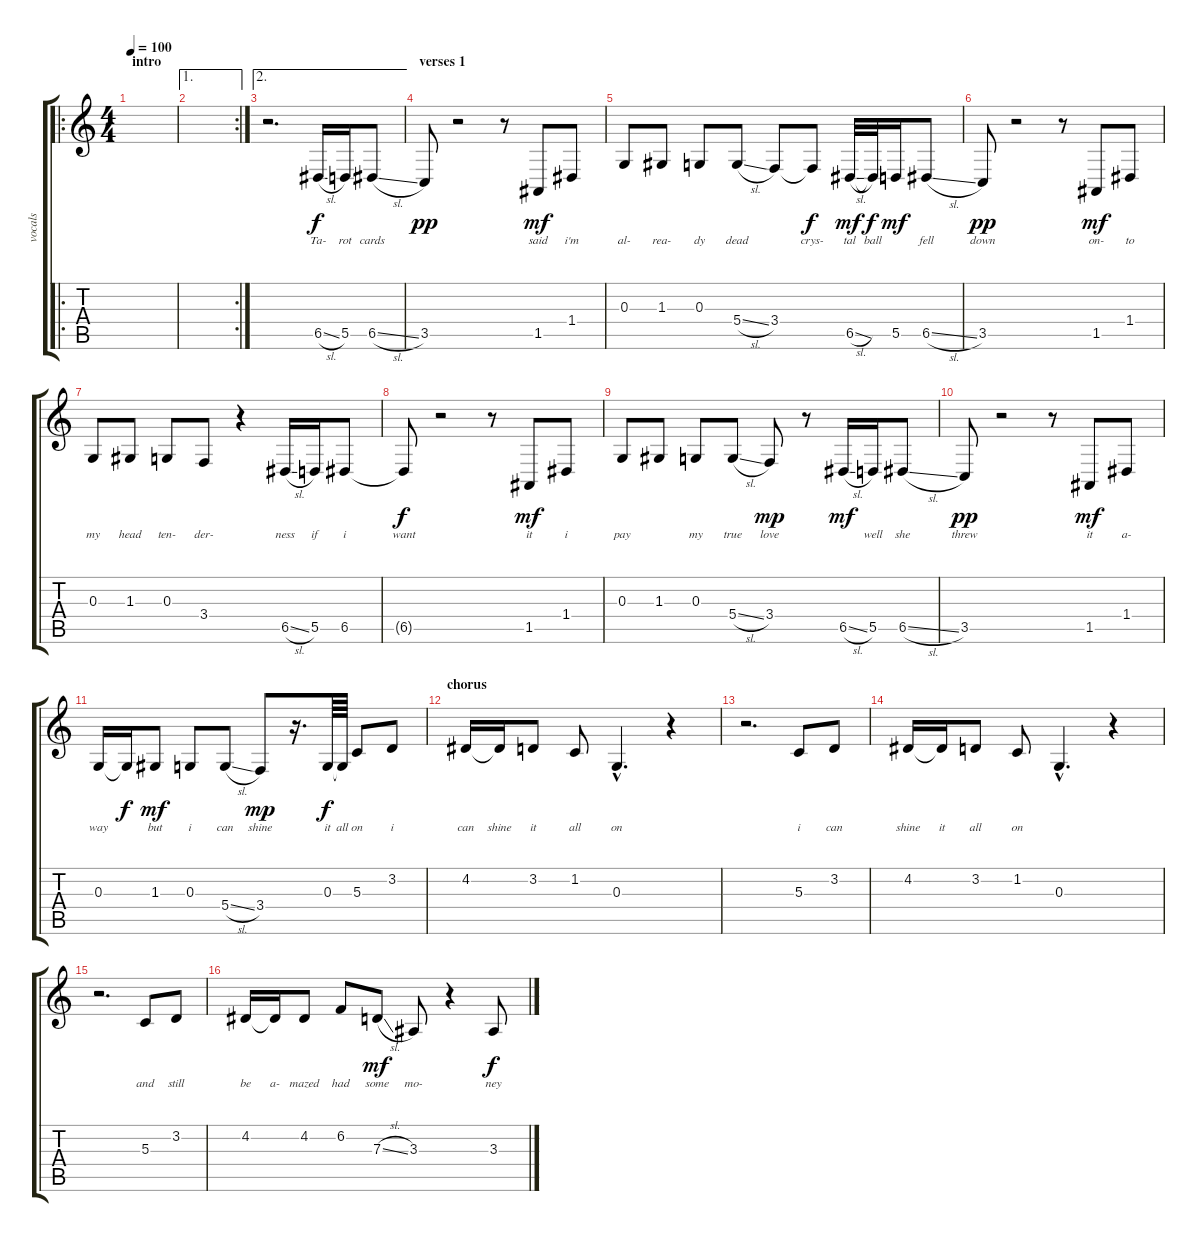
\track ("vocals" "vocals") {instrument flute}
\staff {score tabs}
\tuning (E4 B3 G3 D3 A2 E2) {hide}
\ro
\ts (4 4)
\section ("" "intro")
\tempo 100
\clef g2
\ks c
|
\ae 1
\rc 2
|
\ae 2
r.2{d} 6.5{sl}.16{lyrics (0 "Ta-") lyrics (1 "") lyrics (2 "") lyrics (3 "") lyrics (4 "")} 5.5.16{lyrics (0 "rot") lyrics (1 "") lyrics (2 "") lyrics (3 "") lyrics (4 "")} 6.5{sl}.8{lyrics (0 "cards") lyrics (1 "") lyrics (2 "") lyrics (3 "") lyrics (4 "")} |
\section ("" "verses 1")
3.5.8{lyrics (0 "") lyrics (1 "") lyrics (2 "") lyrics (3 "") lyrics (4 "") dy pp} r.2 r.8 1.5.8{lyrics (0 "said") lyrics (1 "") lyrics (2 "") lyrics (3 "") lyrics (4 "") dy mf} 1.4.8{lyrics (0 "i'm") lyrics (1 "") lyrics (2 "") lyrics (3 "") lyrics (4 "")} |
0.3.8{lyrics (0 "al-") lyrics (1 "") lyrics (2 "") lyrics (3 "") lyrics (4 "")} 1.3.8{lyrics (0 "rea-") lyrics (1 "") lyrics (2 "") lyrics (3 "") lyrics (4 "")} 0.3.8{lyrics (0 "dy") lyrics (1 "") lyrics (2 "") lyrics (3 "") lyrics (4 "")} 5.4{sl}.8{lyrics (0 "dead") lyrics (1 "") lyrics (2 "") lyrics (3 "") lyrics (4 "")} 3.4.8{lyrics (0 "") lyrics (1 "") lyrics (2 "") lyrics (3 "") lyrics (4 "")} 3.4{t}.8{lyrics (0 "crys-") lyrics (1 "") lyrics (2 "") lyrics (3 "") lyrics (4 "") dy f} 6.5{sl}.32{lyrics (0 "tal") lyrics (1 "") lyrics (2 "") lyrics (3 "") lyrics (4 "") dy mf} 6.5{t}.32{lyrics (0 "ball") lyrics (1 "") lyrics (2 "") lyrics (3 "") lyrics (4 "") dy f} 5.5.16{lyrics (0 "") lyrics (1 "") lyrics (2 "") lyrics (3 "") lyrics (4 "") dy mf} 6.5{sl}.8{lyrics (0 "fell") lyrics (1 "") lyrics (2 "") lyrics (3 "") lyrics (4 "")} |
3.5.8{lyrics (0 "down") lyrics (1 "") lyrics (2 "") lyrics (3 "") lyrics (4 "") dy pp} r.2 r.8 1.5.8{lyrics (0 "on-") lyrics (1 "") lyrics (2 "") lyrics (3 "") lyrics (4 "") dy mf} 1.4.8{lyrics (0 "to") lyrics (1 "") lyrics (2 "") lyrics (3 "") lyrics (4 "")} |
0.3.8{lyrics (0 "my") lyrics (1 "") lyrics (2 "") lyrics (3 "") lyrics (4 "")} 1.3.8{lyrics (0 "head") lyrics (1 "") lyrics (2 "") lyrics (3 "") lyrics (4 "")} 0.3.8{lyrics (0 "ten-") lyrics (1 "") lyrics (2 "") lyrics (3 "") lyrics (4 "")} 3.4.8{lyrics (0 "der-") lyrics (1 "") lyrics (2 "") lyrics (3 "") lyrics (4 "")} r.4 6.5{sl}.16{lyrics (0 "ness") lyrics (1 "") lyrics (2 "") lyrics (3 "") lyrics (4 "")} 5.5.16{lyrics (0 "if") lyrics (1 "") lyrics (2 "") lyrics (3 "") lyrics (4 "")} 6.5.8{lyrics (0 "i") lyrics (1 "") lyrics (2 "") lyrics (3 "") lyrics (4 "")} |
6.5{t}.8{lyrics (0 "want") lyrics (1 "") lyrics (2 "") lyrics (3 "") lyrics (4 "") dy f} r.2 r.8 1.5.8{lyrics (0 "it") lyrics (1 "") lyrics (2 "") lyrics (3 "") lyrics (4 "") dy mf} 1.4.8{lyrics (0 "i") lyrics (1 "") lyrics (2 "") lyrics (3 "") lyrics (4 "")} |
0.3.8{lyrics (0 "pay") lyrics (1 "") lyrics (2 "") lyrics (3 "") lyrics (4 "")} 1.3.8{lyrics (0 "") lyrics (1 "") lyrics (2 "") lyrics (3 "") lyrics (4 "")} 0.3.8{lyrics (0 "my") lyrics (1 "") lyrics (2 "") lyrics (3 "") lyrics (4 "")} 5.4{sl}.8{lyrics (0 "true") lyrics (1 "") lyrics (2 "") lyrics (3 "") lyrics (4 "")} 3.4.8{lyrics (0 "love") lyrics (1 "") lyrics (2 "") lyrics (3 "") lyrics (4 "") dy mp} r.8 6.5{sl}.16{lyrics (0 "") lyrics (1 "") lyrics (2 "") lyrics (3 "") lyrics (4 "") dy mf} 5.5.16{lyrics (0 "well") lyrics (1 "") lyrics (2 "") lyrics (3 "") lyrics (4 "")} 6.5{sl}.8{lyrics (0 "she") lyrics (1 "") lyrics (2 "") lyrics (3 "") lyrics (4 "")} |
3.5.8{lyrics (0 "threw") lyrics (1 "") lyrics (2 "") lyrics (3 "") lyrics (4 "") dy pp} r.2 r.8 1.5.8{lyrics (0 "it") lyrics (1 "") lyrics (2 "") lyrics (3 "") lyrics (4 "") dy mf} 1.4.8{lyrics (0 "a-") lyrics (1 "") lyrics (2 "") lyrics (3 "") lyrics (4 "")} |
0.3.16{lyrics (0 "way") lyrics (1 "") lyrics (2 "") lyrics (3 "") lyrics (4 "")} 0.3{t}.16{lyrics (0 "") lyrics (1 "") lyrics (2 "") lyrics (3 "") lyrics (4 "") dy f} 1.3.8{lyrics (0 "but") lyrics (1 "") lyrics (2 "") lyrics (3 "") lyrics (4 "") dy mf} 0.3.8{lyrics (0 "i") lyrics (1 "") lyrics (2 "") lyrics (3 "") lyrics (4 "")} 5.4{sl}.8{lyrics (0 "can") lyrics (1 "") lyrics (2 "") lyrics (3 "") lyrics (4 "")} 3.4.8{lyrics (0 "shine") lyrics (1 "") lyrics (2 "") lyrics (3 "") lyrics (4 "") dy mp} r.16{d} 0.3.64{lyrics (0 "it") lyrics (1 "") lyrics (2 "") lyrics (3 "") lyrics (4 "") dy f} 0.3{t}.64{lyrics (0 "all") lyrics (1 "") lyrics (2 "") lyrics (3 "") lyrics (4 "")} 5.3.8{lyrics (0 "on") lyrics (1 "") lyrics (2 "") lyrics (3 "") lyrics (4 "")} 3.2.8{lyrics (0 "i") lyrics (1 "") lyrics (2 "") lyrics (3 "") lyrics (4 "")} |
\section ("" "chorus")
4.2.16{lyrics (0 "can") lyrics (1 "") lyrics (2 "") lyrics (3 "") lyrics (4 "")} 4.2{t}.16{lyrics (0 "shine") lyrics (1 "") lyrics (2 "") lyrics (3 "") lyrics (4 "")} 3.2.8{lyrics (0 "it") lyrics (1 "") lyrics (2 "") lyrics (3 "") lyrics (4 "")} 1.2.8{lyrics (0 "all") lyrics (1 "") lyrics (2 "") lyrics (3 "") lyrics (4 "")} 0.3{hac}.4{d lyrics (0 "on") lyrics (1 "") lyrics (2 "") lyrics (3 "") lyrics (4 "")} r.4 |
r.2{d} 5.3.8{lyrics (0 "i") lyrics (1 "") lyrics (2 "") lyrics (3 "") lyrics (4 "")} 3.2.8{lyrics (0 "can") lyrics (1 "") lyrics (2 "") lyrics (3 "") lyrics (4 "")} |
4.2.16{lyrics (0 "shine") lyrics (1 "") lyrics (2 "") lyrics (3 "") lyrics (4 "")} 4.2{t}.16{lyrics (0 "it") lyrics (1 "") lyrics (2 "") lyrics (3 "") lyrics (4 "")} 3.2.8{lyrics (0 "all") lyrics (1 "") lyrics (2 "") lyrics (3 "") lyrics (4 "")} 1.2.8{lyrics (0 "on") lyrics (1 "") lyrics (2 "") lyrics (3 "") lyrics (4 "")} 0.3{hac}.4{d lyrics (0 "") lyrics (1 "") lyrics (2 "") lyrics (3 "") lyrics (4 "")} r.4 |
r.2{d} 5.3.8{lyrics (0 "and") lyrics (1 "") lyrics (2 "") lyrics (3 "") lyrics (4 "")} 3.2.8{lyrics (0 "still") lyrics (1 "") lyrics (2 "") lyrics (3 "") lyrics (4 "")} |
4.2.16{lyrics (0 "be") lyrics (1 "") lyrics (2 "") lyrics (3 "") lyrics (4 "")} 4.2{t}.16{lyrics (0 "a-") lyrics (1 "") lyrics (2 "") lyrics (3 "") lyrics (4 "")} 4.2.8{lyrics (0 "mazed") lyrics (1 "") lyrics (2 "") lyrics (3 "") lyrics (4 "")} 6.2.8{lyrics (0 "had") lyrics (1 "") lyrics (2 "") lyrics (3 "") lyrics (4 "")} 7.3{sl}.8{lyrics (0 "some") lyrics (1 "") lyrics (2 "") lyrics (3 "") lyrics (4 "") dy mf} 3.3.8{lyrics (0 "mo-") lyrics (1 "") lyrics (2 "") lyrics (3 "") lyrics (4 "")} r.4 3.3.8{lyrics (0 "ney") lyrics (1 "") lyrics (2 "") lyrics (3 "") lyrics (4 "") dy f}
